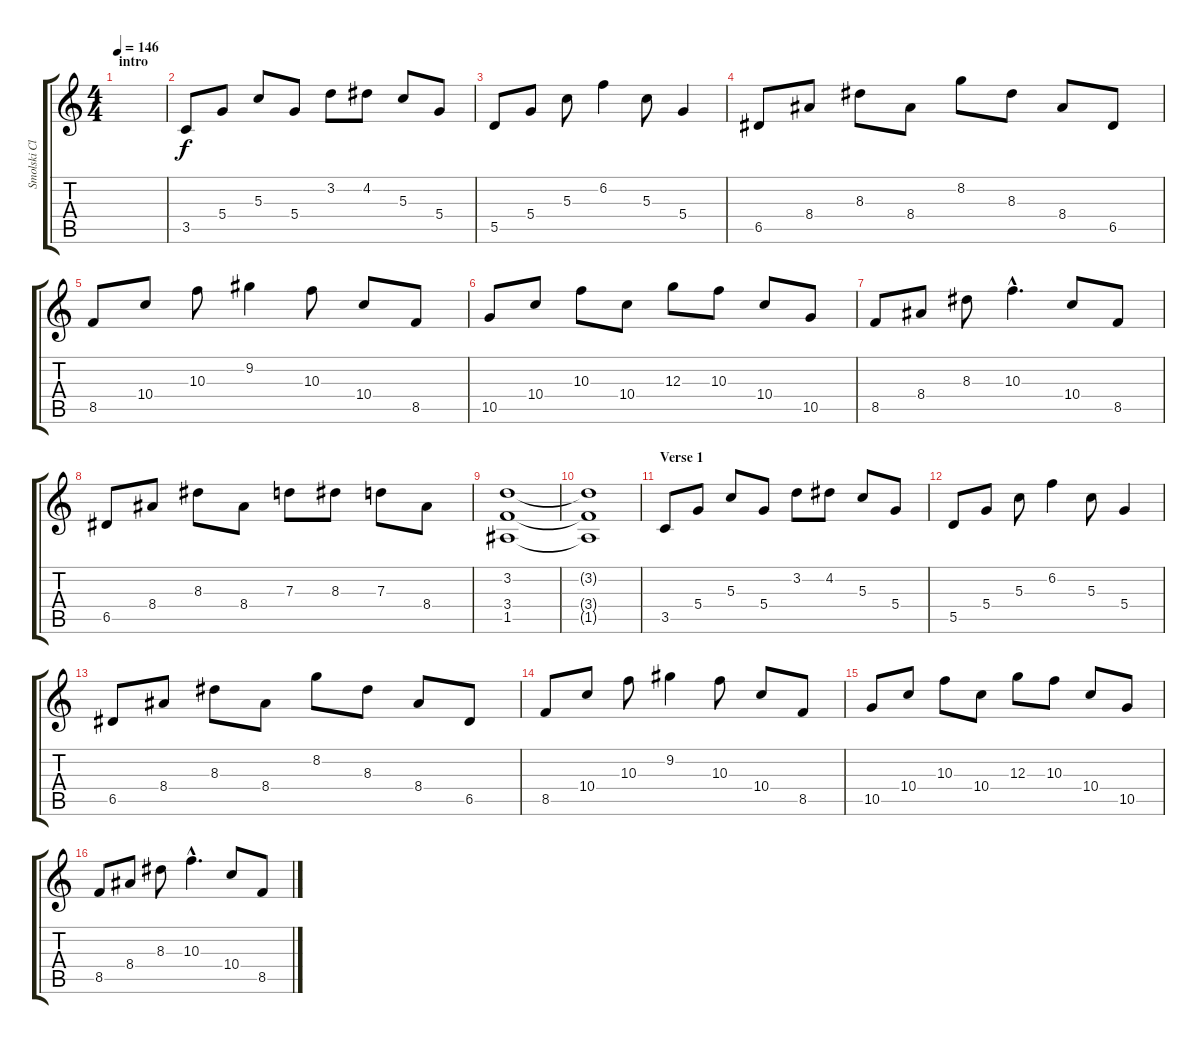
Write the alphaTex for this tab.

\track ("Smolski Clean BG" "Smolski Cl") {instrument acousticguitarsteel}
\staff {score tabs}
\tuning (E4 B3 G3 D3 A2 D2) {hide}
\ts (4 4)
\section ("" "intro")
\tempo 146
\clef g2
\ks c
|
3.5.8 5.4.8 5.3.8 5.4.8 3.2.8 4.2.8 5.3.8 5.4.8 |
5.5.8 5.4.8 5.3.8 6.2.4 5.3.8 5.4.4 |
6.5.8 8.4.8 8.3.8 8.4.8 8.2.8 8.3.8 8.4.8 6.5.8 |
8.5.8 10.4.8 10.3.8 9.2.4 10.3.8 10.4.8 8.5.8 |
10.5.8 10.4.8 10.3.8 10.4.8 12.3.8 10.3.8 10.4.8 10.5.8 |
8.5.8 8.4.8 8.3.8 10.3{hac}.4{d} 10.4.8 8.5.8 |
6.5.8 8.4.8 8.3.8 8.4.8 7.3.8 8.3.8 7.3.8 8.4.8 |
(3.2 3.4 1.5).1 |
(3.2{t} 3.4{t} 1.5{t}).1 |
\section ("" "Verse 1")
3.5.8 5.4.8 5.3.8 5.4.8 3.2.8 4.2.8 5.3.8 5.4.8 |
5.5.8 5.4.8 5.3.8 6.2.4 5.3.8 5.4.4 |
6.5.8 8.4.8 8.3.8 8.4.8 8.2.8 8.3.8 8.4.8 6.5.8 |
8.5.8 10.4.8 10.3.8 9.2.4 10.3.8 10.4.8 8.5.8 |
10.5.8 10.4.8 10.3.8 10.4.8 12.3.8 10.3.8 10.4.8 10.5.8 |
8.5.8 8.4.8 8.3.8 10.3{hac}.4{d} 10.4.8 8.5.8
